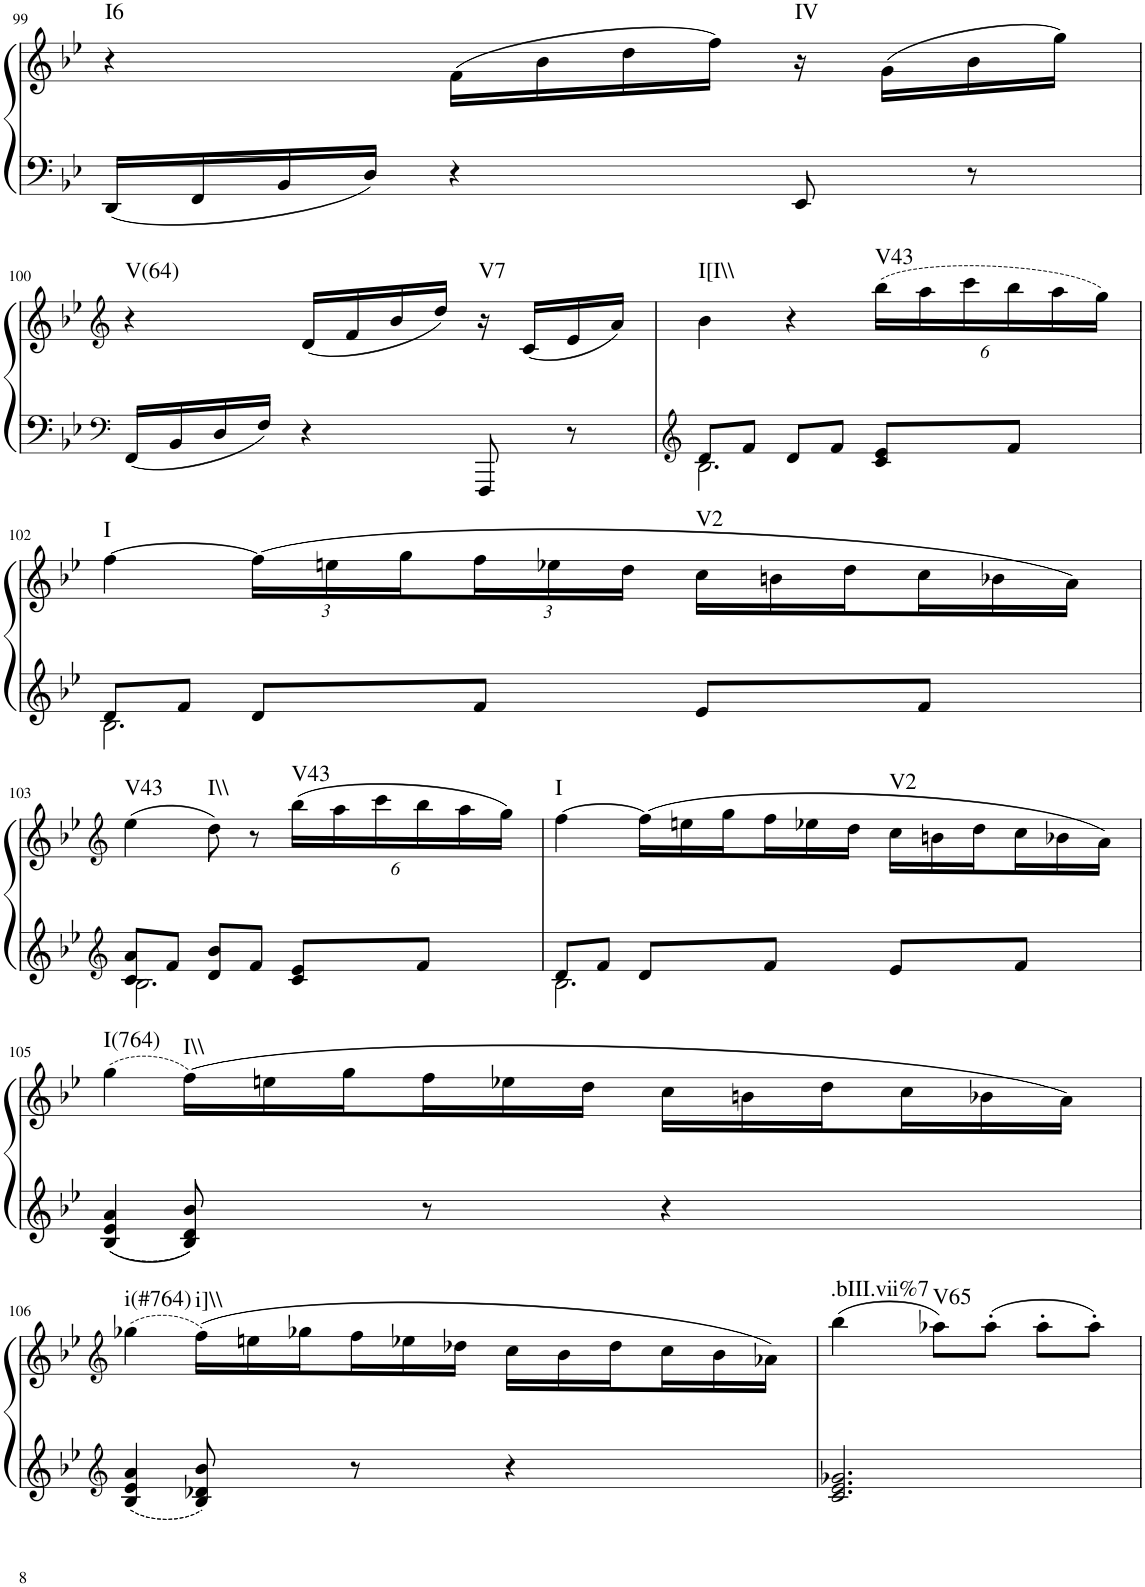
**kern	**kern	**harte
*part1	*part1	*part1
*staff2	*staff1	*
*I"unbenannt2	*	*
!!LO:PB:g=z
*clefF4	*clefG2	*
*k[b-e-]	*k[b-e-]	*
*M3/4	*M3/4	*
=99	=99	=99
!	!	!LO:H:kt=I6
16DD/LL	4r	N
16FF/	.	.
16BB-/	.	.
16D/JJ	.	.
4r	(16f\LL	.
.	16b-\	.
.	16dd\	.
.	16ff\JJ)	.
!	!	!LO:H:kt=IV
8EE-/	16r	N
.	(16g\LL	.
8r	16b-\	.
.	16gg\JJ)	.
!!LO:LB:g=z
=100	=100	=100
*clefF4	*clefG2	*
!	!	!LO:H:kt=V(64)
16FF/LL	4r	N
16BB-/	.	.
16D/	.	.
16F/JJ	.	.
4r	(16d/LL	.
.	16f/	.
.	16b-/	.
.	16dd/JJ)	.
!	!	!LO:H:kt=V7
8FFF/	16r	N
.	(16c/LL	.
8r	16e-/	.
.	16a/JJ)	.
=101	=101	=101
*clefG2	*	*
*^	*	*
!	!	!	!LO:H:kt=I[I\\
8d/L	2.B-\	4b-\	N
8f/J	.	.	.
8d/L	.	4r	.
8f/J	.	.	.
*	*	*Xbrackettup	*
!	!	!	!LO:H:kt=V43
8c/ 8e-/L	.	(24bb-\LL	N
.	.	24aa\	.
.	.	24ccc\	.
8f/J	.	24bb-\	.
.	.	24aa\	.
.	.	24gg\JJ)	.
!!LO:LB:g=z
=102	=102	=102	=102
!	!	!	!LO:H:kt=I
8d/L	2.B-\	[4ff\	N
8f/J	.	.	.
8d/L	.	(24ff\LL]	.
.	.	24een\	.
.	.	24gg\	.
8f/J	.	24ff\	.
.	.	24ee-X\	.
.	.	24dd\JJ	.
*	*	*Xtuplet	*
!	!	!	!LO:H:kt=V2
8e-/L	.	24cc\LL	N
.	.	24bn\	.
.	.	24dd\	.
8f/J	.	24cc\	.
.	.	24b-X\	.
.	.	24a\JJ)	.
!!LO:LB:g=z
=103	=103	=103	=103
*clefG2	*	*clefG2	*
!	!	!	!LO:H:kt=V43
8c/ 8a/L	2.B-\	(4ee-\	N
8f/J	.	.	.
!	!	!	!LO:H:kt=I\\
8d/ 8b-/L	.	8dd\)	N
8f/J	.	8r	.
*	*	*tuplet	*
!	!	!	!LO:H:kt=V43
8c/ 8e-/L	.	(24bb-\LL	N
.	.	24aa\	.
.	.	24ccc\	.
8f/J	.	24bb-\	.
.	.	24aa\	.
.	.	24gg\JJ)	.
=104	=104	=104	=104
!	!	!	!LO:H:kt=I
8d/L	2.B-\	[4ff\	N
8f/J	.	.	.
*	*	*Xtuplet	*
8d/L	.	(24ff\LL]	.
.	.	24een\	.
.	.	24gg\	.
8f/J	.	24ff\	.
.	.	24ee-X\	.
.	.	24dd\JJ	.
!	!	!	!LO:H:kt=V2
8e-/L	.	24cc\LL	N
.	.	24bn\	.
.	.	24dd\	.
8f/J	.	24cc\	.
.	.	24b-X\	.
.	.	24a\JJ)	.
*v	*v	*	*
!!LO:LB:g=z
=105	=105	=105
!	!	!LO:H:kt=I(764)
4B-/ 4e-/ 4a/	(4gg\	N
!	!	!LO:H:kt=I\\
8B-/ 8d/ 8b-/	(24ff\LL)	N
.	24een\	.
.	24gg\	.
8r	24ff\	.
.	24ee-X\	.
.	24dd\JJ	.
4r	24cc\LL	.
.	24bn\	.
.	24dd\	.
.	24cc\	.
.	24b-X\	.
.	24a\JJ)	.
!!LO:LB:g=z
=106	=106	=106
*clefG2	*clefG2	*
!	!	!LO:H:kt=i(#764)
4B-/ 4e-/ 4a/	(4gg-X\	N
!	!	!LO:H:kt=i]\\
8B-/ 8d-X/ 8b-/	(24ff\LL)	N
.	24een\	.
.	24gg-X\	.
8r	24ff\	.
.	24ee-X\	.
.	24dd-X\JJ	.
4r	24cc\LL	.
.	24b-\	.
.	24dd-\	.
.	24cc\	.
.	24b-\	.
.	24a-X\JJ)	.
=107	=107	=107
!	!	!LO:H:kt=.bIII.vii%7
2.c/ 2.e-/ 2.g-X/	(4bb-\	N
!	!	!LO:H:kt=V65
.	8aa-X\L)	N
.	(8aa-'\J	.
.	8aa-'\L	.
.	8aa-'\J)	.
=	=	=
*-	*-	*-
